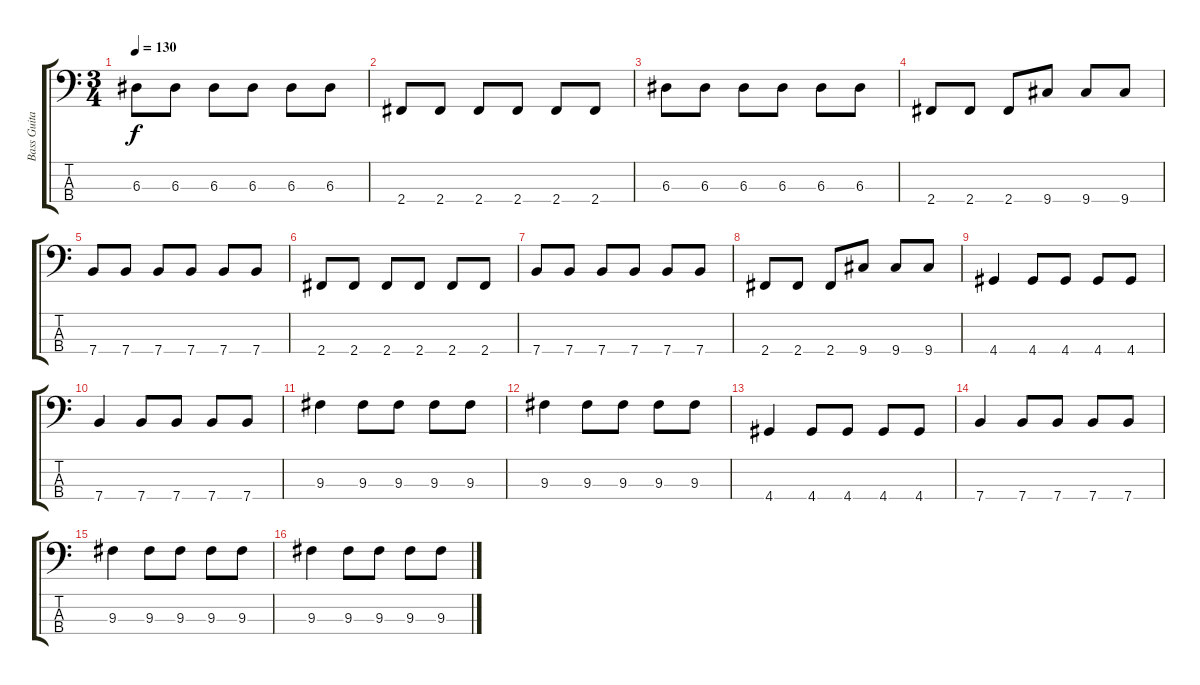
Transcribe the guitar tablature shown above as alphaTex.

\track ("Bass Guitar" "Bass Guita") {instrument electricbassfinger}
\staff {score tabs}
\tuning (G2 D2 A1 E1) {hide}
\ts (3 4)
\tempo 130
\clef f4
\ks c
6.3.8{dy f} 6.3.8 6.3.8 6.3.8 6.3.8 6.3.8 |
2.4.8 2.4.8 2.4.8 2.4.8 2.4.8 2.4.8 |
6.3.8 6.3.8 6.3.8 6.3.8 6.3.8 6.3.8 |
2.4.8 2.4.8 2.4.8 9.4.8 9.4.8 9.4.8 |
7.4.8 7.4.8 7.4.8 7.4.8 7.4.8 7.4.8 |
2.4.8 2.4.8 2.4.8 2.4.8 2.4.8 2.4.8 |
7.4.8 7.4.8 7.4.8 7.4.8 7.4.8 7.4.8 |
2.4.8 2.4.8 2.4.8 9.4.8 9.4.8 9.4.8 |
4.4.4 4.4.8 4.4.8 4.4.8 4.4.8 |
7.4.4 7.4.8 7.4.8 7.4.8 7.4.8 |
9.3.4 9.3.8 9.3.8 9.3.8 9.3.8 |
9.3.4 9.3.8 9.3.8 9.3.8 9.3.8 |
4.4.4 4.4.8 4.4.8 4.4.8 4.4.8 |
7.4.4 7.4.8 7.4.8 7.4.8 7.4.8 |
9.3.4 9.3.8 9.3.8 9.3.8 9.3.8 |
9.3.4 9.3.8 9.3.8 9.3.8 9.3.8
